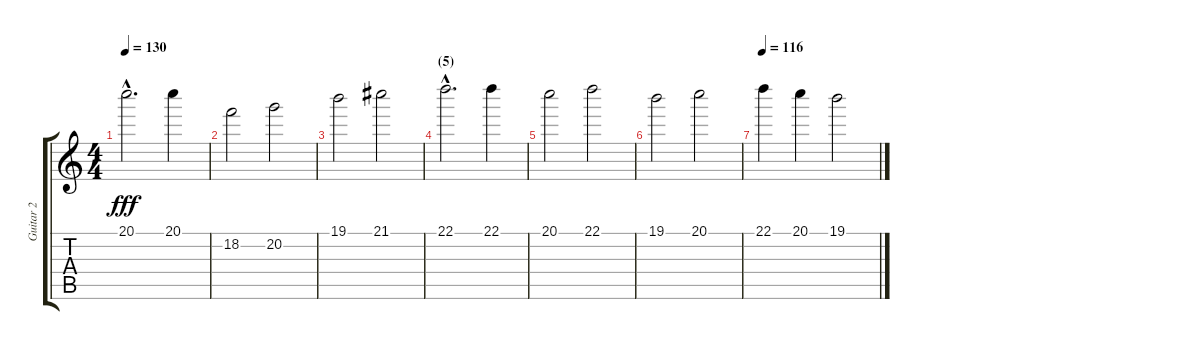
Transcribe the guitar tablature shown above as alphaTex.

\track ("Guitar 2" "Guitar 2") {instrument overdrivenguitar}
\staff {score tabs}
\tuning (E4 B3 G3 D3 A2 E2) {hide}
\ts (4 4)
\tempo 130
\clef g2
\ks c
20.1{hac}.2{d dy fff} 20.1.4 |
18.2.2 20.2.2 |
19.1.2 21.1.2 |
\section ("" "(5)")
22.1{hac}.2{d} 22.1.4 |
20.1.2 22.1.2 |
19.1.2 20.1.2 |
\tempo 116
22.1.4 20.1.4 19.1.2
